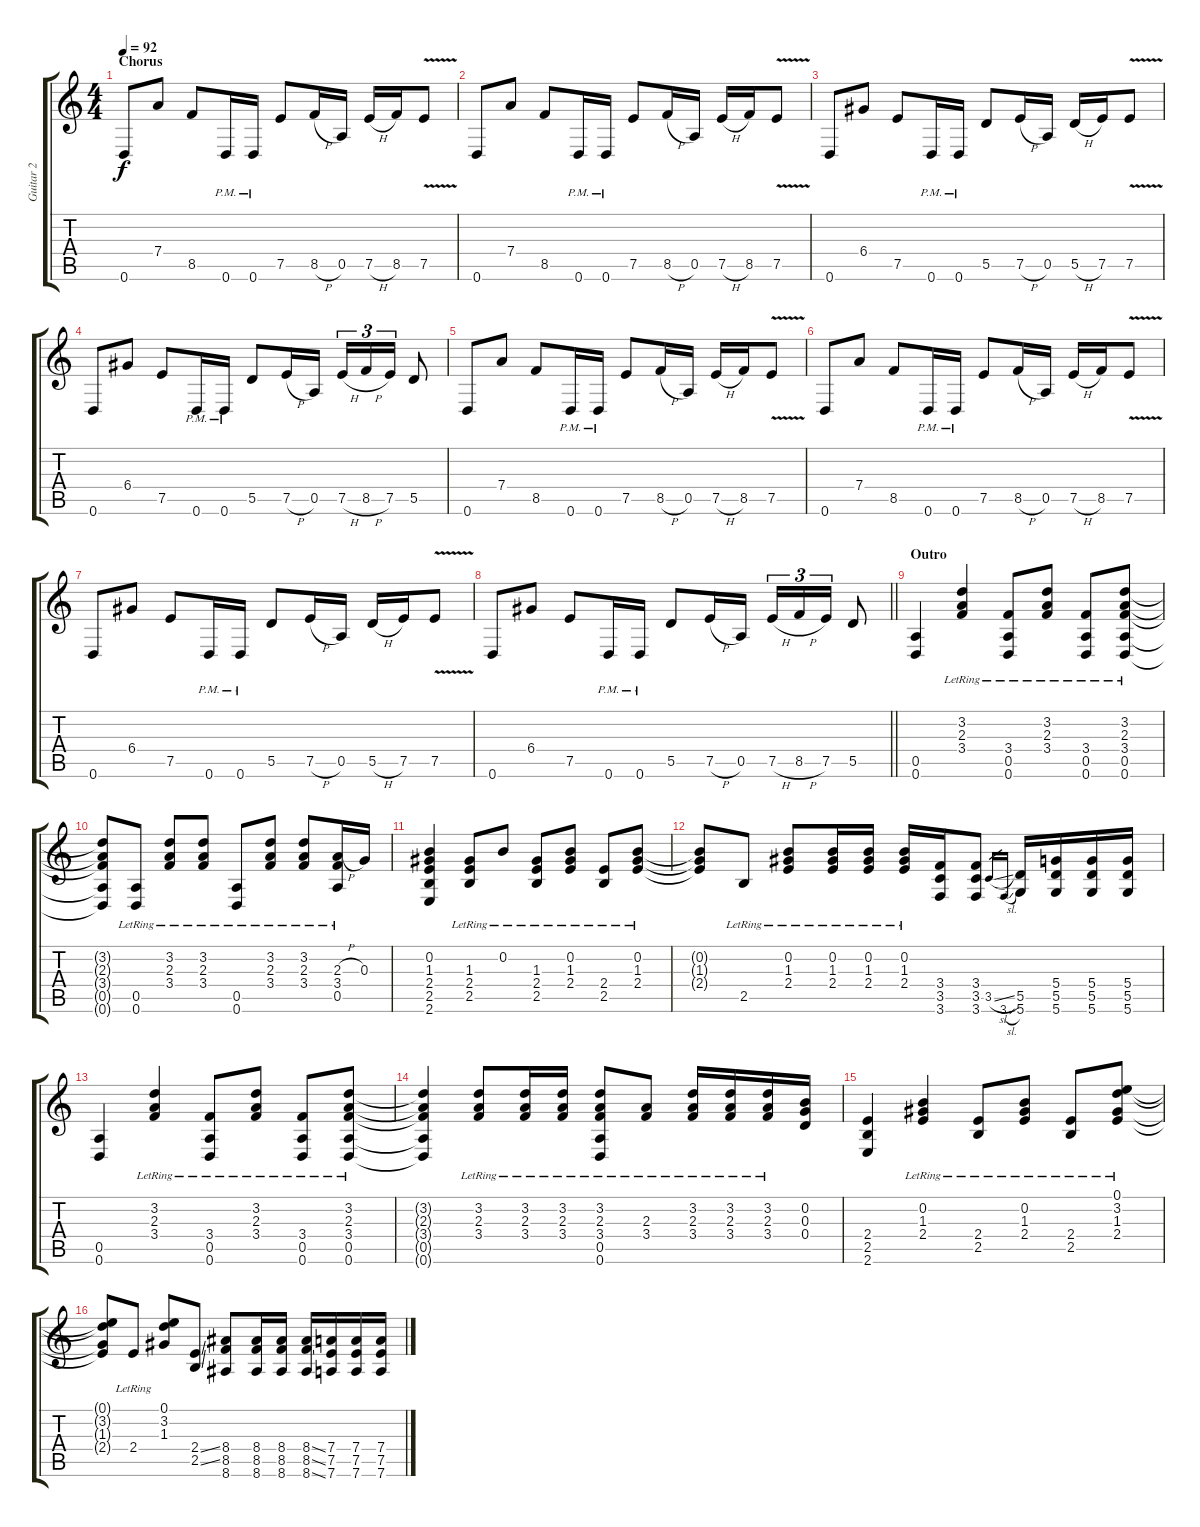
\track ("Guitar 2" "Guitar 2") {instrument distortionguitar}
\staff {score tabs}
\tuning (E4 B3 G3 D3 A2 D2) {hide}
\ts (4 4)
\section ("" "Chorus")
\tempo 92
\clef g2
\ks c
0.6.8{dy f} 7.4.8 8.5.8 0.6{pm}.16 0.6{pm}.16 7.5.8 8.5{h}.16 0.5.16 7.5{h}.16 8.5.16 7.5{v}.8 |
0.6.8 7.4.8 8.5.8 0.6{pm}.16 0.6{pm}.16 7.5.8 8.5{h}.16 0.5.16 7.5{h}.16 8.5.16 7.5{v}.8 |
0.6.8 6.4.8 7.5.8 0.6{pm}.16 0.6{pm}.16 5.5.8 7.5{h}.16 0.5.16 5.5{h}.16 7.5.16 7.5{v}.8 |
0.6.8 6.4.8 7.5.8 0.6{pm}.16 0.6{pm}.16 5.5.8 7.5{h}.16 0.5.16 7.5{h}.16{tu (3 2)} 8.5{h}.16{tu (3 2)} 7.5.16{tu (3 2)} 5.5.8 |
0.6.8 7.4.8 8.5.8 0.6{pm}.16 0.6{pm}.16 7.5.8 8.5{h}.16 0.5.16 7.5{h}.16 8.5.16 7.5{v}.8 |
0.6.8 7.4.8 8.5.8 0.6{pm}.16 0.6{pm}.16 7.5.8 8.5{h}.16 0.5.16 7.5{h}.16 8.5.16 7.5{v}.8 |
0.6.8 6.4.8 7.5.8 0.6{pm}.16 0.6{pm}.16 5.5.8 7.5{h}.16 0.5.16 5.5{h}.16 7.5.16 7.5{v}.8 |
\barLineRight lightlight
0.6.8 6.4.8 7.5.8 0.6{pm}.16 0.6{pm}.16 5.5.8 7.5{h}.16 0.5.16 7.5{h}.16{tu (3 2)} 8.5{h}.16{tu (3 2)} 7.5.16{tu (3 2)} 5.5.8 |
\section ("" "Outro")
(0.5 0.6).4 (3.2{lr} 2.3{lr} 3.4{lr}).4 (3.4{lr} 0.5{lr} 0.6{lr}).8 (3.2{lr} 2.3{lr} 3.4{lr}).8 (3.4{lr} 0.5{lr} 0.6{lr}).8 (3.2{lr} 2.3{lr} 3.4{lr} 0.5{lr} 0.6{lr}).8 |
(3.2{t} 2.3{t} 3.4{t} 0.5{t} 0.6{t}).8 (0.5{lr} 0.6{lr}).8 (3.2{lr} 2.3{lr} 3.4{lr}).8 (3.2{lr} 2.3{lr} 3.4{lr}).8 (0.5{lr} 0.6{lr}).8 (3.2{lr} 2.3{lr} 3.4{lr}).8 (3.2{lr} 2.3{lr} 3.4{lr}).8 (2.3{h lr} 3.4{lr} 0.5{lr}).16 0.3.16 |
(0.2 1.3 2.4 2.5 2.6).4 (1.3{lr} 2.4{lr} 2.5{lr}).8 0.2{lr}.8 (1.3{lr} 2.4{lr} 2.5{lr}).8 (0.2{lr} 1.3{lr} 2.4{lr}).8 (2.4{lr} 2.5{lr}).8 (0.2{lr} 1.3{lr} 2.4{lr}).8 |
(0.2{t} 1.3{t} 2.4{t}).8 2.5{lr}.8 (0.2{lr} 1.3{lr} 2.4{lr}).8 (0.2{lr} 1.3{lr} 2.4{lr}).16 (0.2{lr} 1.3{lr} 2.4{lr}).16 (0.2{lr} 1.3{lr} 2.4{lr}).16 (3.4 3.5 3.6).16 (3.4 3.5 3.6).8 3.5{sl}.16{gr} 3.6{sl}.16{gr} (5.5 5.6).16 (5.4 5.5 5.6).16 (5.4 5.5 5.6).16 (5.4 5.5 5.6).16 |
(0.5 0.6).4 (3.2{lr} 2.3{lr} 3.4{lr}).4 (3.4{lr} 0.5{lr} 0.6{lr}).8 (3.2{lr} 2.3{lr} 3.4{lr}).8 (3.4{lr} 0.5{lr} 0.6{lr}).8 (3.2{lr} 2.3{lr} 3.4{lr} 0.5{lr} 0.6{lr}).8 |
(3.2{t} 2.3{t} 3.4{t} 0.5{t} 0.6{t}).4 (3.2{lr} 2.3{lr} 3.4{lr}).8 (3.2{lr} 2.3{lr} 3.4{lr}).16 (3.2{lr} 2.3{lr} 3.4{lr}).16 (3.2{lr} 2.3{lr} 3.4{lr} 0.5{lr} 0.6{lr}).8 (2.3{lr} 3.4{lr}).8 (3.2{lr} 2.3{lr} 3.4{lr}).16 (3.2{lr} 2.3{lr} 3.4{lr}).16 (3.2{lr} 2.3{lr} 3.4{lr}).16 (0.2 0.3 0.4).16 |
(2.4 2.5 2.6).4 (0.2{lr} 1.3{lr} 2.4{lr}).4 (2.4{lr} 2.5{lr}).8 (0.2{lr} 1.3{lr} 2.4{lr}).8 (2.4{lr} 2.5{lr}).8 (0.1{lr} 3.2{lr} 1.3{lr} 2.4{lr}).8 |
(0.1{t} 3.2{t} 1.3{t} 2.4{t}).8 2.4{lr}.8 (0.1 3.2 1.3).8 (2.4{ss} 2.5{ss}).8 (8.4 8.5 8.6).8 (8.4 8.5 8.6).16 (8.4 8.5 8.6).16 (8.4{ss} 8.5{ss} 8.6{ss}).16 (7.4 7.5 7.6).16 (7.4 7.5 7.6).16 (7.4 7.5 7.6).16
